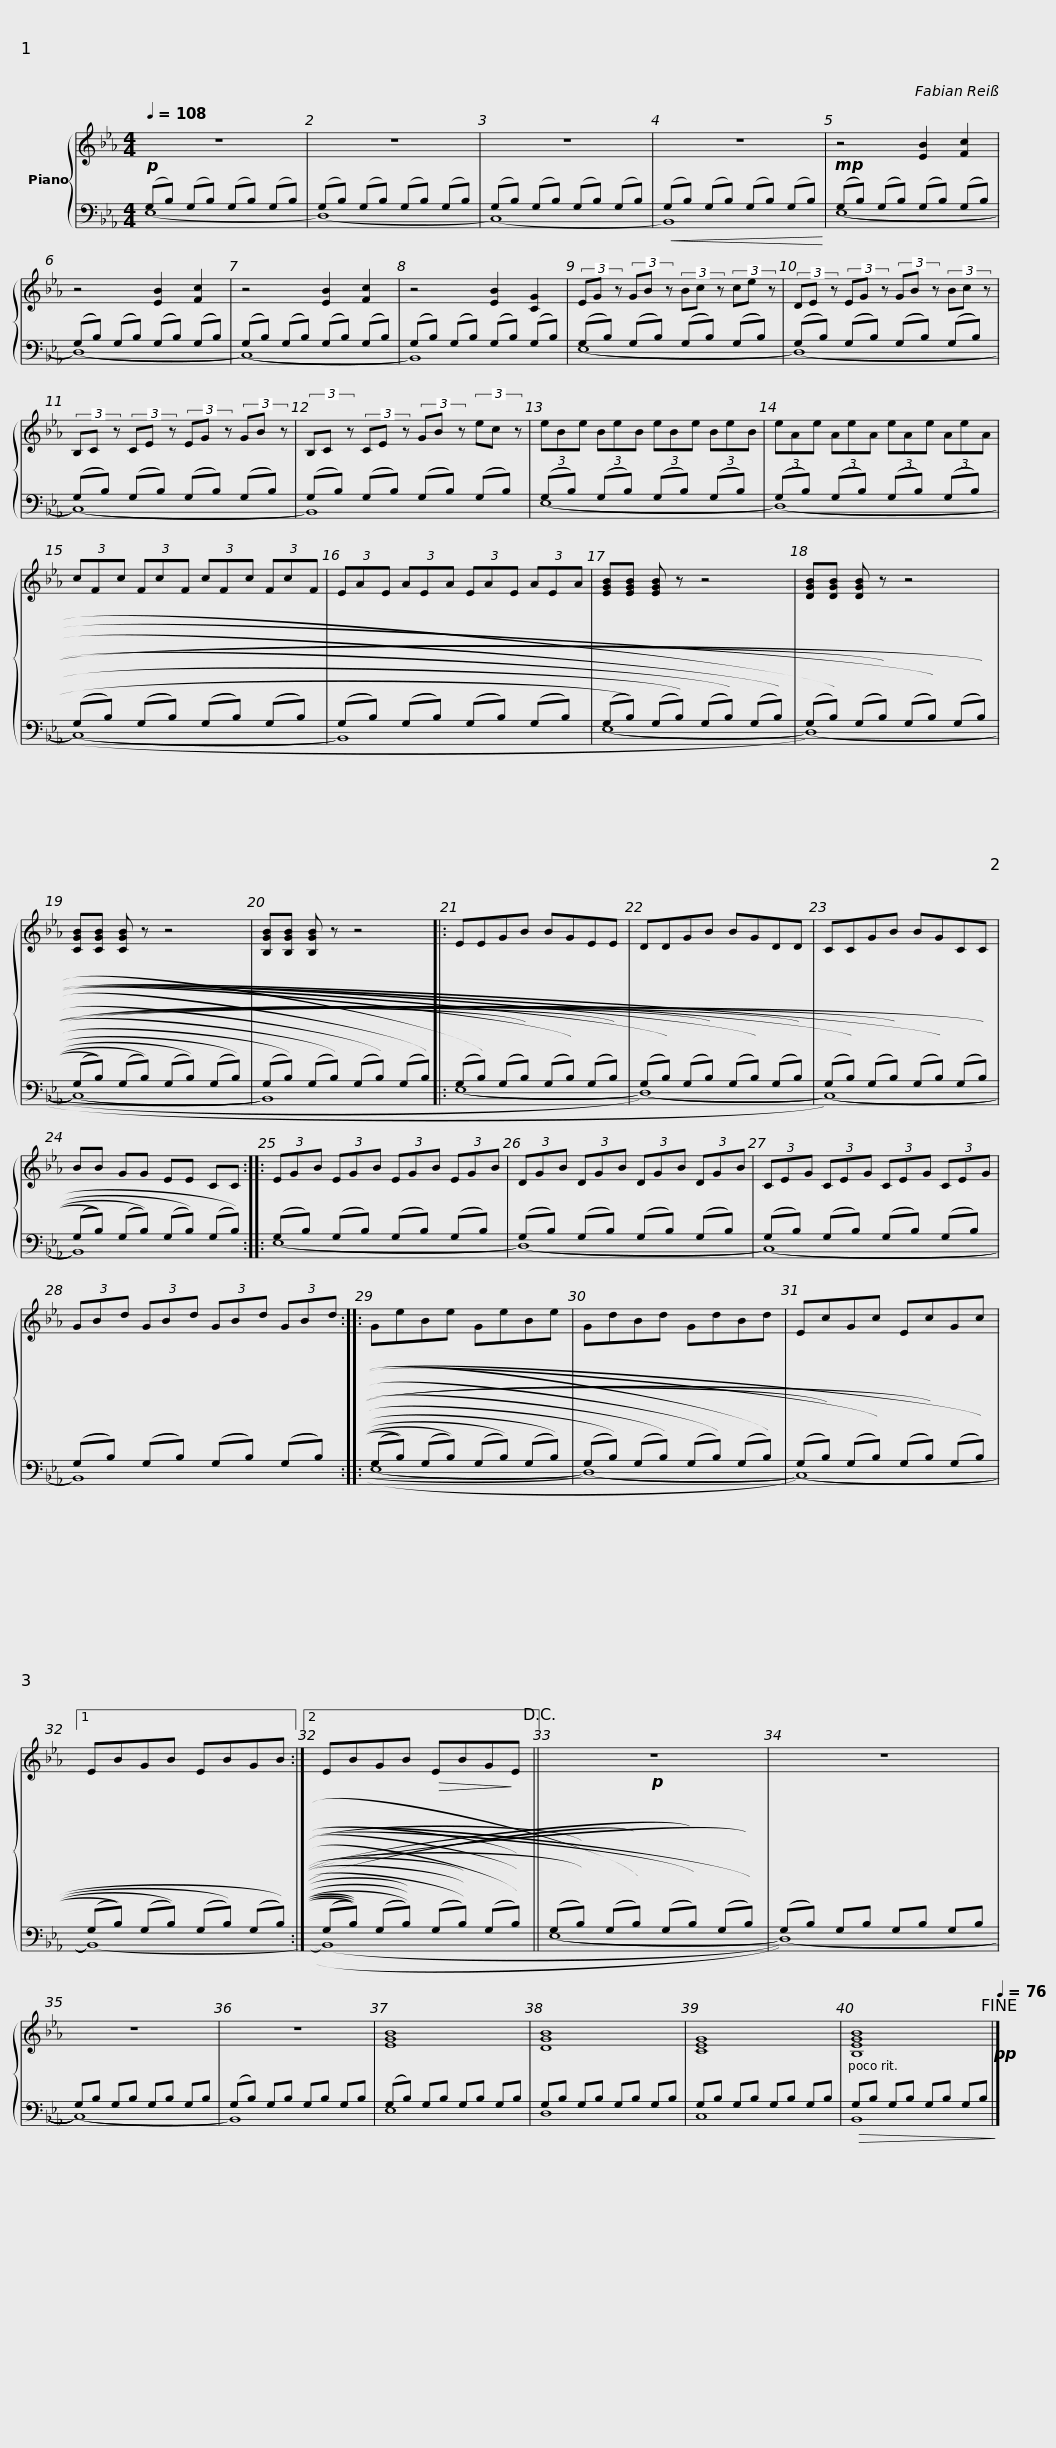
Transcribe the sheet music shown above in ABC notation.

X:1
%%score { 1 | ( 2 3 ) }
L:1/8
Q:1/4=108
M:4/4
I:linebreak $
K:Eb
V:1 treble
V:2 bass
V:3 bass
V:1
 z8 | z8 | z8 |$ z8 |!mp! z4 [EB]2 [Fc]2 | %5
 z4 [EB]2 [Fc]2 |$ z4 [EB]2 [Fc]2 | z4 [EB]2 [CG]2 | (3EG z (3GB z (3Bc z (3ce z |$ (3DE z (3EG z (3GB z (3Bc z | %10
 (3B,C z (3CE z (3EG z (3GB z |$ (3B,C z (3CE z (3GB z (3ec z |$ (3eBe (3BeB (3eBe (3BeB | (3eAe (3AeA (3eAe (3AeA |$ (3cFc (3FcF (3cFc (3FcF | %15
 (3EAE (3AEA (3EAE (3AEA |$ [EGB][EGB] [EGB] z z4 | [DGB][DGB] [DGB] z z4 | [CGB][CGB] [CGB] z z4 | [B,GB][B,GB] [B,GB] z z4 |:$ %20
 EEGB BGEE | DDGB BGDD |$ CCGB BGCC | BB GG EE CC ::$ (3EGB (3EGB (3EGB (3EGB | %25
 (3DGB (3DGB (3DGB (3DGB |$ (3CEG (3CEG (3CEG (3CEG | (3GBd (3GBd (3GBd (3GBd :: GeBe GeBe |$ GdBd GdBd | %30
 EcGc EcGc |1 EBGB EBGB :|2 EBGB!>(! EBG!>)!E!D.C.! ||$!p! z8 | z8 | %35
 z8 | z8 |$ [EGB]8 | [DGB]8 | [CEG]8 | %40
[Q:1/4=104] [B,EGB]8[Q:1/4=100][Q:1/4=96][Q:1/4=92][Q:1/4=88][Q:1/4=84][Q:1/4=80]!pp![Q:1/4=76]!fine! |] %41
V:2
!p! (G,B,) (G,B,) (G,B,) (G,B,) | (G,B,) (G,B,) (G,B,) (G,B,) | (G,B,) (G,B,) (G,B,) (G,B,) |$!<(! (G,B,) (G,B,) (G,B,) (G,B,)!<)! | ((G,B,)) ((G,B,)) ((G,B,)) ((G,B,)) | %5
 ((G,B,)) ((G,B,)) ((G,B,)) ((G,B,)) |$ ((G,B,)) ((G,B,)) ((G,B,)) ((G,B,)) | ((G,B,)) ((G,B,)) ((G,B,)) ((G,B,)) | ((G,B,)) ((G,B,)) ((G,B,)) ((G,B,)) |$ ((G,B,)) ((G,B,)) ((G,B,)) ((G,B,)) | %10
 ((G,B,)) ((G,B,)) ((G,B,)) ((G,B,)) |$ ((G,B,)) ((G,B,)) ((G,B,)) ((G,B,)) |$ ((G,B,)) ((G,B,)) ((G,B,)) ((G,B,)) | ((G,B,)) ((G,B,)) ((G,B,)) ((G,B,)) |$ ((G,B,)) ((G,B,)) ((G,B,)) ((G,B,)) | %15
 ((G,B,)) ((G,B,)) ((G,B,)) ((G,B,)) |$ (((G,B,))) (((G,B,))) (((G,B,))) (((G,B,))) | (((G,B,))) (((G,B,))) (((G,B,))) (((G,B,))) | (((G,B,))) (((G,B,))) (((G,B,))) (((G,B,))) | (((G,B,))) (((G,B,))) (((G,B,))) (((G,B,))) |:$ %20
 (((G,B,))) (((G,B,))) (((G,B,))) (((G,B,))) | (((G,B,))) (((G,B,))) (((G,B,))) (((G,B,))) |$ (((G,B,))) (((G,B,))) (((G,B,))) (((G,B,))) | (((G,B,))) (((G,B,))) (((G,B,))) (((G,B,))) ::$ ((G,B,)) ((G,B,)) ((G,B,)) ((G,B,)) | %25
 ((G,B,)) ((G,B,)) ((G,B,)) ((G,B,)) |$ ((G,B,)) ((G,B,)) ((G,B,)) ((G,B,)) | ((G,B,)) ((G,B,)) ((G,B,)) ((G,B,)) :: (((G,B,))) (((G,B,))) (((G,B,))) (((G,B,))) |$ (((G,B,))) (((G,B,))) (((G,B,))) (((G,B,))) | %30
 (((G,B,))) (((G,B,))) (((G,B,))) (((G,B,))) |1 (((G,B,))) (((G,B,))) (((G,B,))) (((G,B,))) :|2 (((((G,B,))))) (((((G,B,))))) (((((G,B,))))) (((((G,B,))))) ||$ ((((G,B,)))) ((((G,B,)))) ((((G,B,)))) ((((G,B,)))) | ((G,B,)) G,B, G,B, G,B, | %35
 G,B, G,B, G,B, G,B, | ((G,B,)) G,B, G,B, G,B, |$ ((G,B,)) G,B, G,B, G,B, | G,B, G,B, G,B, G,B, | G,B, G,B, G,B, G,B, | %40
!>(! G,B, G,B, G,B, G,B,!>)! |] %41
V:3
 (E,8 | (D,8) | (C,8) |$ B,,8) | ((E,8 | %5
 ((D,8)) |$ ((C,8)) | B,,8)) | ((E,8 |$ ((D,8)) | %10
 ((C,8)) |$ B,,8)) |$ ((E,8 | ((D,8)) |$ ((C,8)) | %15
 B,,8)) |$ (((E,8 | (((D,8))) | (((C,8))) | B,,8))) |:$ %20
 (((E,8 | (((D,8))) |$ (((C,8))) | B,,8))) ::$ ((E,8 | %25
 ((D,8)) |$ ((C,8)) | B,,8)) :: (((E,8 |$ (((D,8))) | %30
 (((C,8))) |1 (B,,8))) :|2 B,,8) ||$ ((((E,8 | ((((D,8)))) | %35
 ((C,8)))) | B,,8)) |$ E,8 | D,8 | C,8 | %40
 B,,8 |] %41
